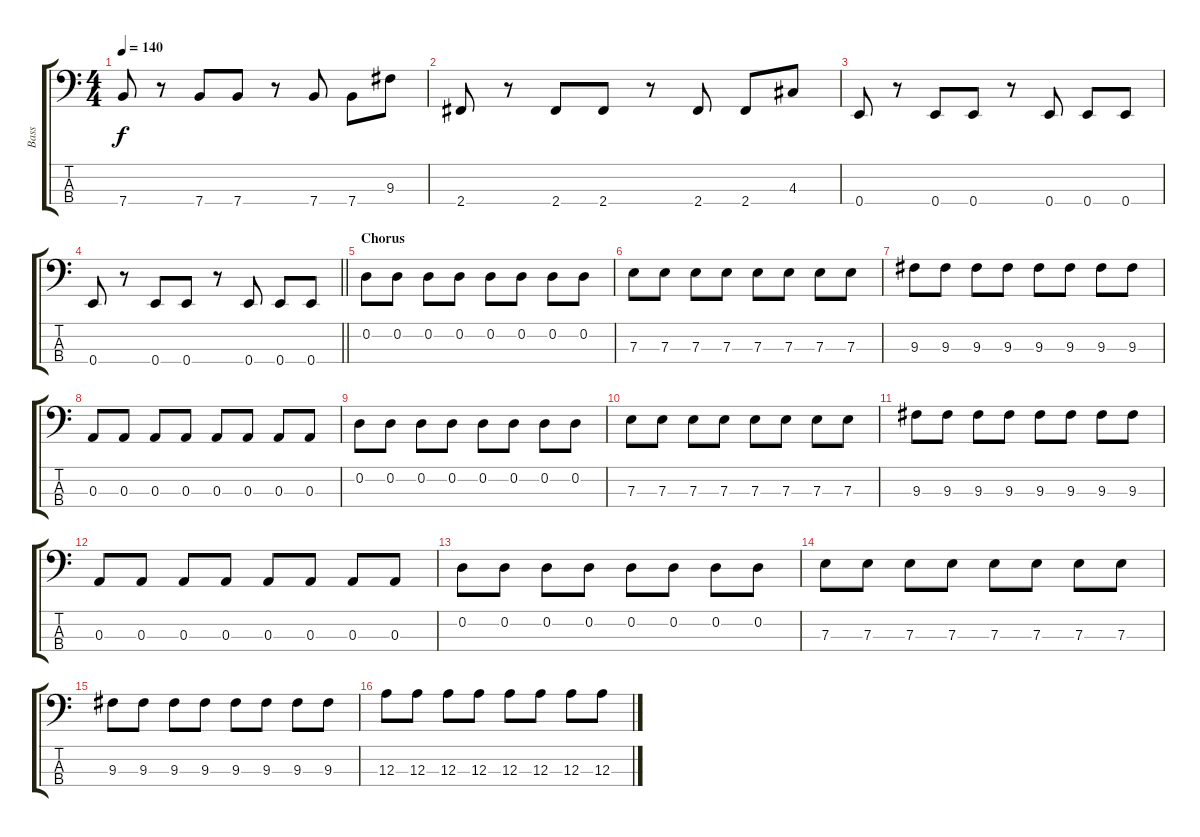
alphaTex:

\track ("Bass" "Bass") {instrument electricbassfinger}
\staff {score tabs}
\tuning (G2 D2 A1 E1) {hide}
\ts (4 4)
\tempo 140
\clef f4
\ks c
7.4.8{dy f} r.8 7.4.8 7.4.8 r.8 7.4.8 7.4.8 9.3.8 |
2.4.8 r.8 2.4.8 2.4.8 r.8 2.4.8 2.4.8 4.3.8 |
0.4.8 r.8 0.4.8 0.4.8 r.8 0.4.8 0.4.8 0.4.8 |
\barLineRight lightlight
0.4.8 r.8 0.4.8 0.4.8 r.8 0.4.8 0.4.8 0.4.8 |
\section ("" "Chorus")
0.2.8 0.2.8 0.2.8 0.2.8 0.2.8 0.2.8 0.2.8 0.2.8 |
7.3.8 7.3.8 7.3.8 7.3.8 7.3.8 7.3.8 7.3.8 7.3.8 |
9.3.8 9.3.8 9.3.8 9.3.8 9.3.8 9.3.8 9.3.8 9.3.8 |
0.3.8 0.3.8 0.3.8 0.3.8 0.3.8 0.3.8 0.3.8 0.3.8 |
0.2.8 0.2.8 0.2.8 0.2.8 0.2.8 0.2.8 0.2.8 0.2.8 |
7.3.8 7.3.8 7.3.8 7.3.8 7.3.8 7.3.8 7.3.8 7.3.8 |
9.3.8 9.3.8 9.3.8 9.3.8 9.3.8 9.3.8 9.3.8 9.3.8 |
0.3.8 0.3.8 0.3.8 0.3.8 0.3.8 0.3.8 0.3.8 0.3.8 |
0.2.8 0.2.8 0.2.8 0.2.8 0.2.8 0.2.8 0.2.8 0.2.8 |
7.3.8 7.3.8 7.3.8 7.3.8 7.3.8 7.3.8 7.3.8 7.3.8 |
9.3.8 9.3.8 9.3.8 9.3.8 9.3.8 9.3.8 9.3.8 9.3.8 |
12.3.8 12.3.8 12.3.8 12.3.8 12.3.8 12.3.8 12.3.8 12.3.8
